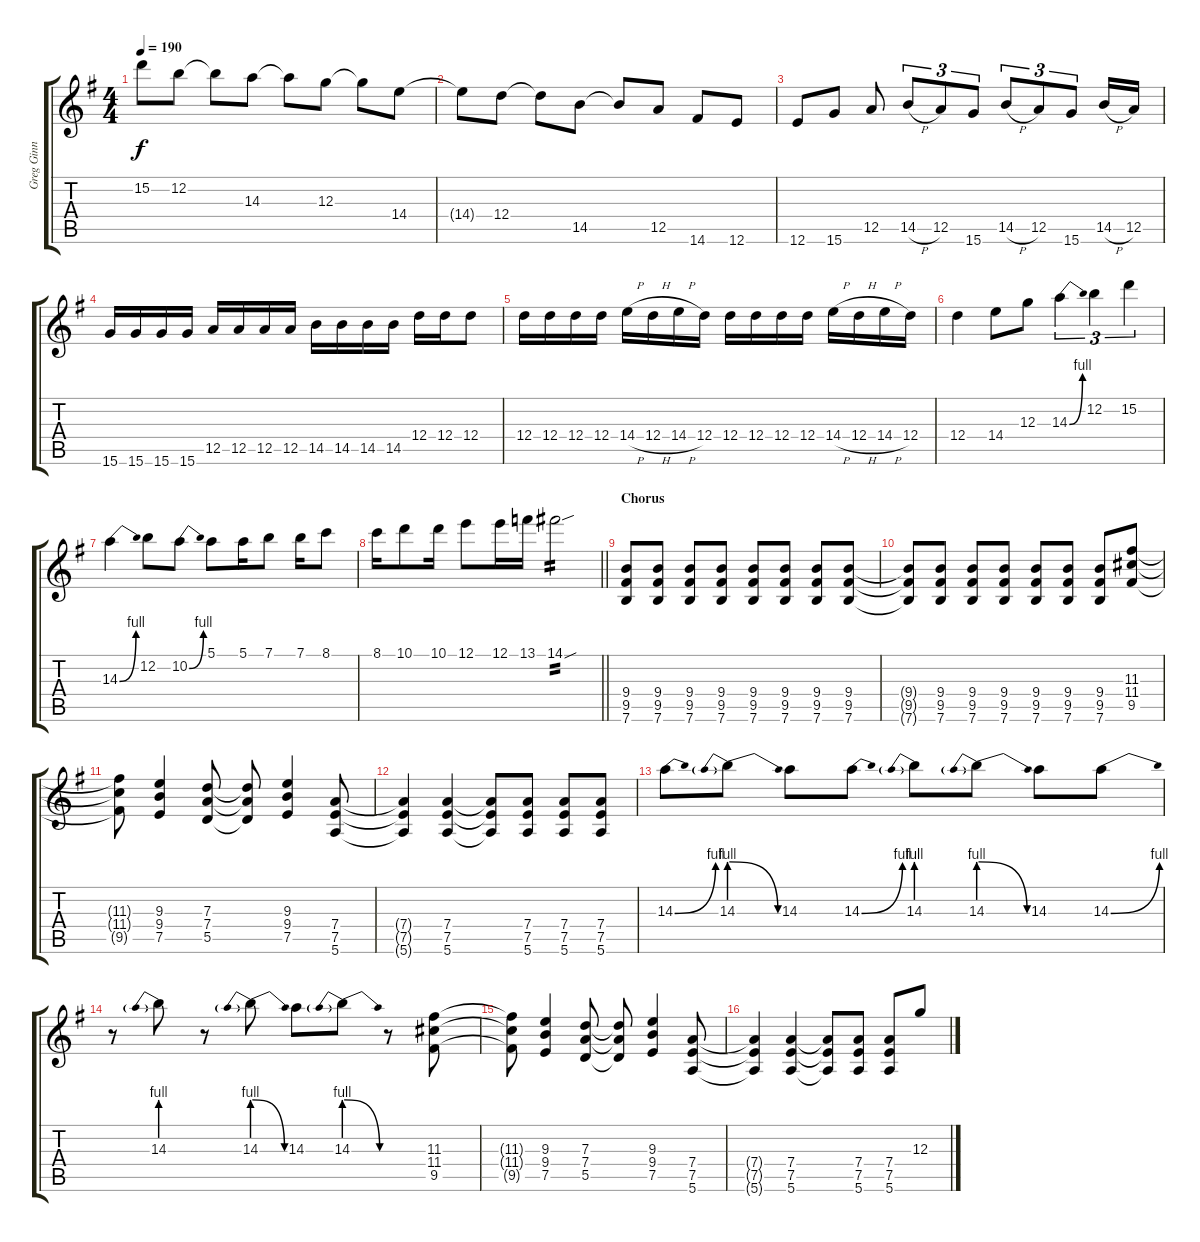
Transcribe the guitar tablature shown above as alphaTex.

\track ("Greg Ginn" "Greg Ginn") {instrument distortionguitar}
\staff {score tabs}
\tuning (E4 B3 G3 D3 A2 E2) {hide}
\ts (4 4)
\tempo 190
\clef g2
\ks eminor
15.2.8{dy f} 12.2.8 12.2{t}.8 14.3.8 14.3{t}.8 12.3.8 12.3{t}.8 14.4.8 |
14.4{t}.8 12.4.8 12.4{t}.8 14.5.8 14.5{t}.8 12.5.8 14.6.8 12.6.8 |
12.6.8 15.6.8 12.5.8 14.5{h}.8{tu (3 2)} 12.5.8{tu (3 2)} 15.6.8{tu (3 2)} 14.5{h}.8{tu (3 2)} 12.5.8{tu (3 2)} 15.6.8{tu (3 2)} 14.5{h}.16 12.5.16 |
15.6.16 15.6.16 15.6.16 15.6.16 12.5.16 12.5.16 12.5.16 12.5.16 14.5.16 14.5.16 14.5.16 14.5.16 12.4.16 12.4.16 12.4.8 |
12.4.16 12.4.16 12.4.16 12.4.16 14.4{h}.16 12.4{h}.16 14.4{h}.16 12.4.16 12.4.16 12.4.16 12.4.16 12.4.16 14.4{h}.16 12.4{h}.16 14.4{h}.16 12.4.16 |
12.4.4 14.4.8 12.3.8 14.3{be (bend 0 0 60 4)}.4{tu (3 2)} 12.2.4{tu (3 2)} 15.2.4{tu (3 2)} |
14.3{be (bend 0 0 60 4)}.4 12.2.8 10.2{be (bend 0 0 60 4)}.8 5.1.8 5.1.16 7.1.8 7.1.16 8.1.8 |
\barLineRight lightlight
8.1.16 10.1.8 10.1.16 12.1.8 12.1.16 13.1.16 14.1{sou}.2{tp 2} |
\section ("" "Chorus")
(9.4 9.5 7.6).8 (9.4 9.5 7.6).8 (9.4 9.5 7.6).8 (9.4 9.5 7.6).8 (9.4 9.5 7.6).8 (9.4 9.5 7.6).8 (9.4 9.5 7.6).8 (9.4 9.5 7.6).8 |
(9.4{t} 9.5{t} 7.6{t}).8 (9.4 9.5 7.6).8 (9.4 9.5 7.6).8 (9.4 9.5 7.6).8 (9.4 9.5 7.6).8 (9.4 9.5 7.6).8 (9.4 9.5 7.6).8 (11.3 11.4 9.5).8 |
(11.3{t} 11.4{t} 9.5{t}).8 (9.3 9.4 7.5).4 (7.3 7.4 5.5).8 (7.3{t} 7.4{t} 5.5{t}).8 (9.3 9.4 7.5).4 (7.4 7.5 5.6).8 |
(7.4{t} 7.5{t} 5.6{t}).4 (7.4 7.5 5.6).4 (7.4{t} 7.5{t} 5.6{t}).8 (7.4 7.5 5.6).8 (7.4 7.5 5.6).8 (7.4 7.5 5.6).8 |
14.3{be (bend 0 0 60 4)}.8 14.3{be (prebendrelease 0 4 60 0)}.8 14.3.8 14.3{be (bend 0 0 60 4)}.8 14.3{be (prebend 0 4 60 4)}.8 14.3{be (prebendrelease 0 4 60 0)}.8 14.3.8 14.3{be (bend 0 0 60 4)}.8 |
r.8 14.3{be (prebend 0 4 60 4)}.8 r.8 14.3{be (prebendrelease 0 4 60 0)}.8 14.3.8 14.3{be (prebendrelease 0 4 60 0)}.8 r.8 (11.3 11.4 9.5).8 |
(11.3{t} 11.4{t} 9.5{t}).8 (9.3 9.4 7.5).4 (7.3 7.4 5.5).8 (7.3{t} 7.4{t} 5.5{t}).8 (9.3 9.4 7.5).4 (7.4 7.5 5.6).8 |
(7.4{t} 7.5{t} 5.6{t}).4 (7.4 7.5 5.6).4 (7.4{t} 7.5{t} 5.6{t}).8 (7.4 7.5 5.6).8 (7.4 7.5 5.6).8 12.3.8
